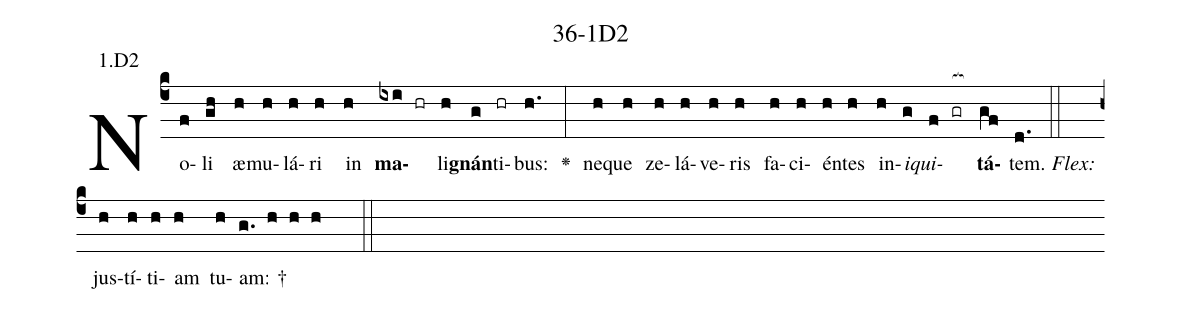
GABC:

name: 36-1D2;
annotation: 1.D2;
%%
(c4)No(f)li(gh) æ(h)mu(h)lá(h)ri(h) in(h) <b>ma</b>(ixi hr)li(h)<b>gnán</b>(g)ti(hr)bus:(h.) <v>\greheightstar</v>(:) ne(h)que(h) ze(h)lá(h)ve(h)ris(h) fa(h)ci(h)én(h)tes(h) in(h)<i>i</i>(g)<i>qui</i>(f gr[ocb:1{])<b>tá</b>(gf[ocb:0}])tem.(d.) (::)
<i>Flex:</i>()  jus(h)tí(h)ti(h)am(h) tu(h)am: †(g. h h h  ::)

%E(h) u(h) o(g) u(f) a(gf) e.(d.) (::)
